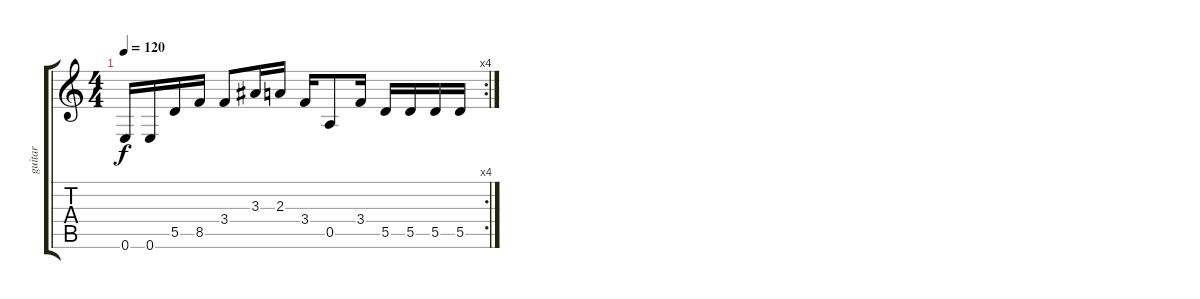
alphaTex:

\track ("guitar" "guitar") {instrument distortionguitar}
\staff {score tabs}
\tuning (E4 B3 G3 D3 A2 E2) {hide}
\rc 4
\ts (4 4)
\tempo 120
\clef g2
\ks c
0.6.16{dy f} 0.6.16 5.5.16 8.5.16 3.4.8 3.3.16 2.3.16 3.4.16 0.5.8 3.4.16 5.5.16 5.5.16 5.5.16 5.5.16
